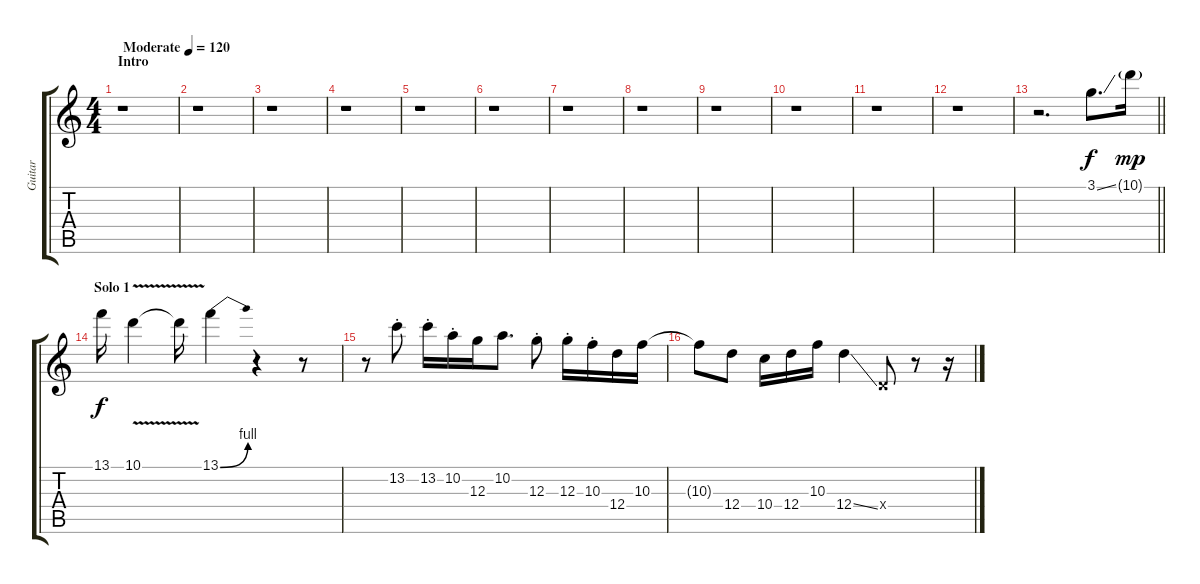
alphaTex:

\track ("Guitar" "Guitar") {instrument electricguitarjazz}
\staff {score tabs}
\tuning (E4 B3 G3 D3 A2 E2) {hide}
\ts (4 4)
\section ("" "Intro")
\tempo (120 "Moderate")
\clef g2
\ks c
r.1{dy f instrument electricguitarjazz} |
r.1 |
r.1 |
r.1 |
r.1 |
r.1 |
r.1 |
r.1 |
r.1 |
r.1 |
r.1 |
r.1 |
\barLineRight lightlight
r.2{d} 3.1{ss}.8{d} 10.1{g}.16{dy mp} |
\section ("" "Solo 1")
13.1.16{dy f} 10.1{v}.4 10.1{t}.16 13.1{be (bend 0 0 60 4)}.4 r.4 r.8 |
r.8 13.2{st}.8 13.2{st}.16 10.2{st}.16 12.3.16 10.2.8{d} 12.3{st}.8 12.3{st}.16 10.3{st}.16 12.4.16 10.3.16 |
10.3{t}.8 12.4.8 10.4.16 12.4.16 10.3.16 12.4{ss}.4 0.4{x}.8 r.8 r.16
